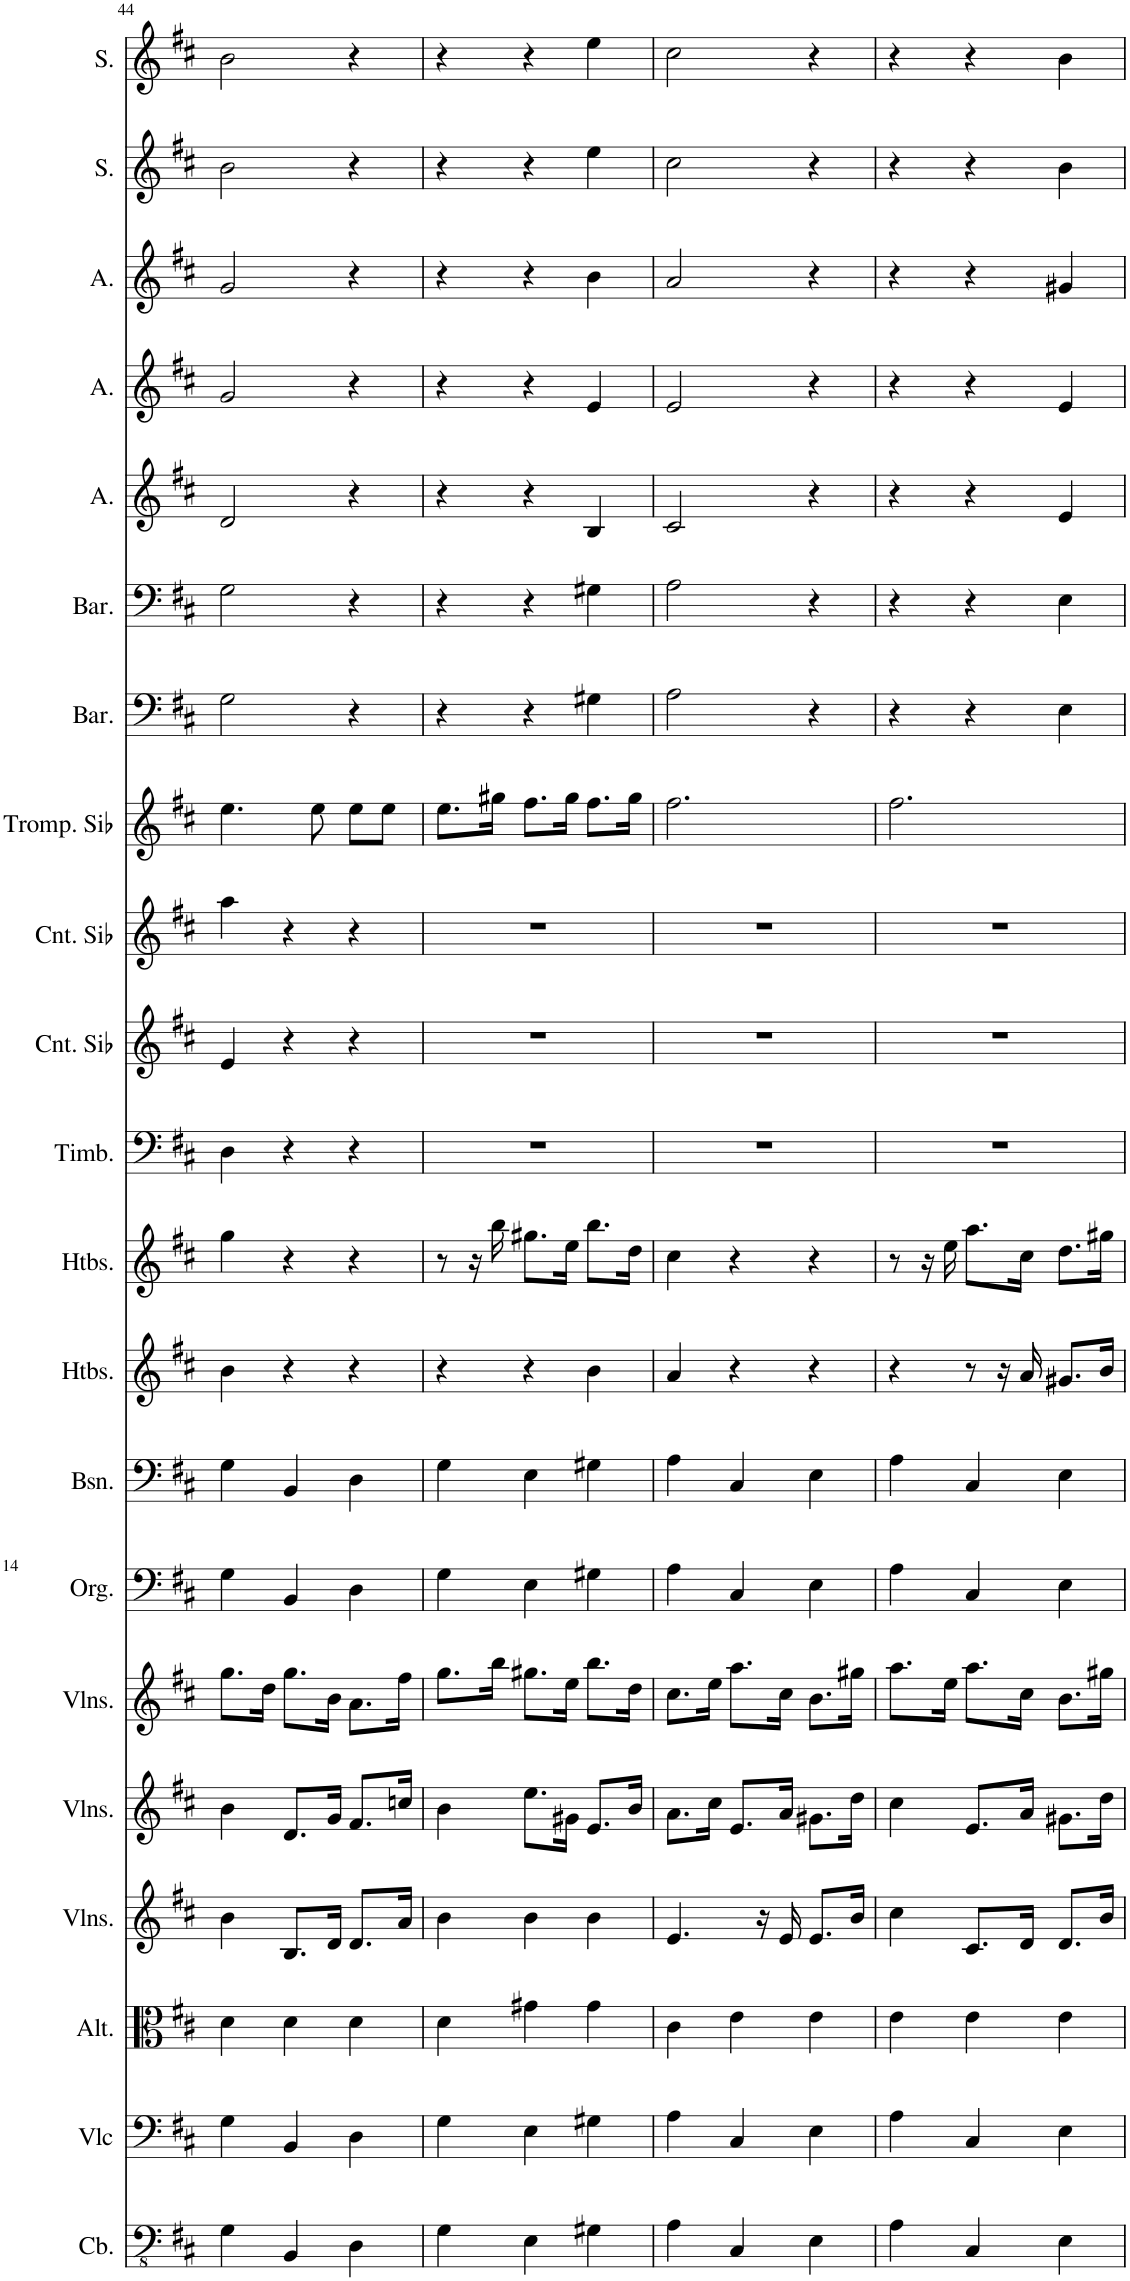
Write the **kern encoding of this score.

**kern	**kern	**kern	**kern	**kern	**kern	**kern	**kern	**kern	**kern	**kern	**kern	**kern	**kern	**kern	**kern	**kern	**kern	**kern	**kern	**kern
*part21	*part20	*part19	*part18	*part17	*part16	*part15	*part14	*part13	*part12	*part11	*part10	*part9	*part8	*part7	*part6	*part5	*part4	*part3	*part2	*part1
*staff21	*staff20	*staff19	*staff18	*staff17	*staff16	*staff15	*staff14	*staff13	*staff12	*staff11	*staff10	*staff9	*staff8	*staff7	*staff6	*staff5	*staff4	*staff3	*staff2	*staff1
*I"Contrebasse, Double Bass	*I"Violoncelle, Cello	*I"Alto, Viola	*I"Violons, Violin III	*I"Violons, Violin II	*I"Violons, Violin I	*I"Orgue, Organ	*I"Basson, Bassoon I &amp; II	*I"Hautbois, Oboe II	*I"Hautbois, Oboe I	*I"Timbales, Timpani	*I"Cornet en Sib, Trumpet III	*I"Cornet en Sib, Trumpet II	*I"Trompette en Sib, Trumpet I	*I"Baryton, Bass	*I"Baryton, Baritone	*I"Alto, Tenor	*I"Alto, Alto II	*I"Alto, Alto I	*I"Soprano, Soprano II	*I"Soprano, Soprano I
*I'Cb.	*I'Vlc	*I'Alt.	*I'Vlns.	*I'Vlns.	*I'Vlns.	*I'Org.	*I'Bsn.	*I'Htbs.	*I'Htbs.	*I'Timb.	*I'Cnt. Sib	*I'Cnt. Sib	*I'Tromp. Sib	*I'Bar.	*I'Bar.	*I'A.	*I'A.	*I'A.	*I'S.	*I'S.
!!LO:PB:g=z
*clefFv4	*clefF4	*clefC3	*clefG2	*clefG2	*clefG2	*clefF4	*clefF4	*clefG2	*clefG2	*clefF4	*clefG2	*clefG2	*clefG2	*clefF4	*clefF4	*clefG2	*clefG2	*clefG2	*clefG2	*clefG2
*Trd7c12	*	*	*	*	*	*	*	*	*	*	*Trd1c2	*Trd1c2	*Trd1c2	*	*	*	*	*	*	*
*k[f#c#]	*k[f#c#]	*k[f#c#]	*k[f#c#]	*k[f#c#]	*k[f#c#]	*k[f#c#]	*k[f#c#]	*k[f#c#]	*k[f#c#]	*k[f#c#]	*k[f#c#]	*k[f#c#]	*k[f#c#]	*k[f#c#]	*k[f#c#]	*k[f#c#]	*k[f#c#]	*k[f#c#]	*k[f#c#]	*k[f#c#]
*M3/4	*M3/4	*M3/4	*M3/4	*M3/4	*M3/4	*M3/4	*M3/4	*M3/4	*M3/4	*M3/4	*M3/4	*M3/4	*M3/4	*M3/4	*M3/4	*M3/4	*M3/4	*M3/4	*M3/4	*M3/4
=44	=44	=44	=44	=44	=44	=44	=44	=44	=44	=44	=44	=44	=44	=44	=44	=44	=44	=44	=44	=44
4GG\	4G\	4d\	4b\	4b\	8.gg\L	4G\	4G\	4b\	4gg\	4D\	4e/	4aa\	4.ee\	2G\	2G\	2d/	2g/	2g/	2b\	2b\
.	.	.	.	.	16dd\Jk	.	.	.	.	.	.	.	.	.	.	.	.	.	.	.
4BBB/	4BB/	4d\	8.B/L	8.d/L	8.gg\L	4BB/	4BB/	4r	4r	4r	4r	4r	.	.	.	.	.	.	.	.
.	.	.	.	.	.	.	.	.	.	.	.	.	8ee\	.	.	.	.	.	.	.
.	.	.	16d/Jk	16g/Jk	16b\Jk	.	.	.	.	.	.	.	.	.	.	.	.	.	.	.
4DD\	4D\	4d\	8.d/L	8.f#/L	8.a\L	4D\	4D\	4r	4r	4r	4r	4r	8ee\L	4r	4r	4r	4r	4r	4r	4r
.	.	.	.	.	.	.	.	.	.	.	.	.	8ee\J	.	.	.	.	.	.	.
.	.	.	16a/Jk	16ccn/Jk	16ff#\Jk	.	.	.	.	.	.	.	.	.	.	.	.	.	.	.
=45	=45	=45	=45	=45	=45	=45	=45	=45	=45	=45	=45	=45	=45	=45	=45	=45	=45	=45	=45	=45
4GG\	4G\	4d\	4b\	4b\	8.gg\L	4G\	4G\	4r	8r	2.r	2.r	2.r	8.ee\L	4r	4r	4r	4r	4r	4r	4r
.	.	.	.	.	.	.	.	.	16r	.	.	.	.	.	.	.	.	.	.	.
.	.	.	.	.	16bb\Jk	.	.	.	16bb\	.	.	.	16gg#X\Jk	.	.	.	.	.	.	.
4EE\	4E\	4g#X\	4b\	8.ee\L	8.gg#X\L	4E\	4E\	4r	8.gg#X\L	.	.	.	8.ff#\L	4r	4r	4r	4r	4r	4r	4r
.	.	.	.	16g#X\Jk	16ee\Jk	.	.	.	16ee\Jk	.	.	.	16gg#\Jk	.	.	.	.	.	.	.
4GG#X\	4G#X\	4g#\	4b\	8.e/L	8.bb\L	4G#X\	4G#X\	4b\	8.bb\L	.	.	.	8.ff#\L	4G#X\	4G#X\	4B/	4e/	4b\	4ee\	4ee\
.	.	.	.	16b/Jk	16dd\Jk	.	.	.	16dd\Jk	.	.	.	16gg#\Jk	.	.	.	.	.	.	.
=46	=46	=46	=46	=46	=46	=46	=46	=46	=46	=46	=46	=46	=46	=46	=46	=46	=46	=46	=46	=46
4AA\	4A\	4c#\	4.e/	8.a\L	8.cc#\L	4A\	4A\	4a/	4cc#\	2.r	2.r	2.r	2.ff#\	2A\	2A\	2c#/	2e/	2a/	2cc#\	2cc#\
.	.	.	.	16cc#\Jk	16ee\Jk	.	.	.	.	.	.	.	.	.	.	.	.	.	.	.
4CC#/	4C#/	4e\	.	8.e/L	8.aa\L	4C#/	4C#/	4r	4r	.	.	.	.	.	.	.	.	.	.	.
.	.	.	16r	.	.	.	.	.	.	.	.	.	.	.	.	.	.	.	.	.
.	.	.	16e/	16a/Jk	16cc#\Jk	.	.	.	.	.	.	.	.	.	.	.	.	.	.	.
4EE\	4E\	4e\	8.e/L	8.g#X\L	8.b\L	4E\	4E\	4r	4r	.	.	.	.	4r	4r	4r	4r	4r	4r	4r
.	.	.	16b/Jk	16dd\Jk	16gg#X\Jk	.	.	.	.	.	.	.	.	.	.	.	.	.	.	.
=47	=47	=47	=47	=47	=47	=47	=47	=47	=47	=47	=47	=47	=47	=47	=47	=47	=47	=47	=47	=47
4AA\	4A\	4e\	4cc#\	4cc#\	8.aa\L	4A\	4A\	4r	8r	2.r	2.r	2.r	2.ff#\	4r	4r	4r	4r	4r	4r	4r
.	.	.	.	.	.	.	.	.	16r	.	.	.	.	.	.	.	.	.	.	.
.	.	.	.	.	16ee\Jk	.	.	.	16ee\	.	.	.	.	.	.	.	.	.	.	.
4CC#/	4C#/	4e\	8.c#/L	8.e/L	8.aa\L	4C#/	4C#/	8r	8.aa\L	.	.	.	.	4r	4r	4r	4r	4r	4r	4r
.	.	.	.	.	.	.	.	16r	.	.	.	.	.	.	.	.	.	.	.	.
.	.	.	16d/Jk	16a/Jk	16cc#\Jk	.	.	16a/	16cc#\Jk	.	.	.	.	.	.	.	.	.	.	.
4EE\	4E\	4e\	8.d/L	8.g#X\L	8.b\L	4E\	4E\	8.g#X/L	8.dd\L	.	.	.	.	4E\	4E\	4e/	4e/	4g#X/	4b\	4b\
.	.	.	16b/Jk	16dd\Jk	16gg#X\Jk	.	.	16b/Jk	16gg#X\Jk	.	.	.	.	.	.	.	.	.	.	.
=	=	=	=	=	=	=	=	=	=	=	=	=	=	=	=	=	=	=	=	=
*-	*-	*-	*-	*-	*-	*-	*-	*-	*-	*-	*-	*-	*-	*-	*-	*-	*-	*-	*-	*-
